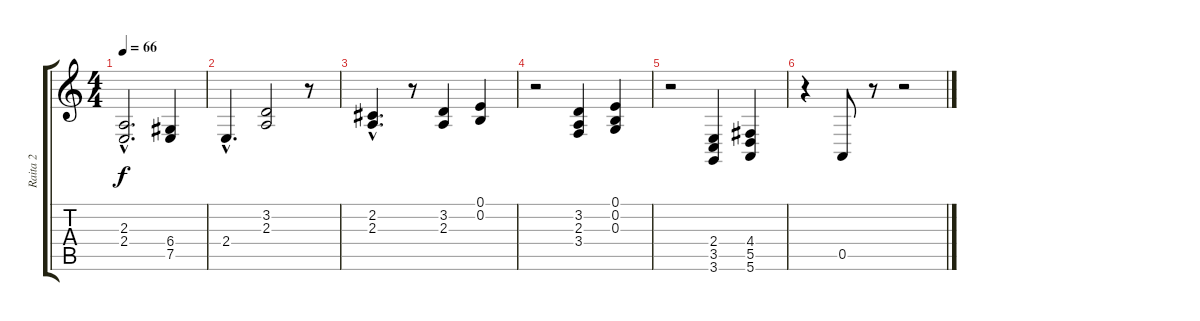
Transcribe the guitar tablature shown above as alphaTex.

\track ("Raita 2" "Raita 2") {instrument synthstrings1}
\staff {score tabs}
\tuning (E4 B3 G3 D3 A2 E2) {hide}
\ts (4 4)
\tempo 66
\clef g2
\ks c
(2.3{hac} 2.4{hac}).2{d dy f} (6.4 7.5).4 |
2.4{hac}.4{d} (3.2 2.3).2 r.8 |
(2.2{hac} 2.3{hac}).4{d} r.8 (3.2 2.3).4 (0.1 0.2).4 |
r.2 (3.2 2.3 3.4).4 (0.1 0.2 0.3).4 |
r.2 (2.4 3.5 3.6).4 (4.4 5.5 5.6).4 |
r.4 0.5.8 r.8 r.2
